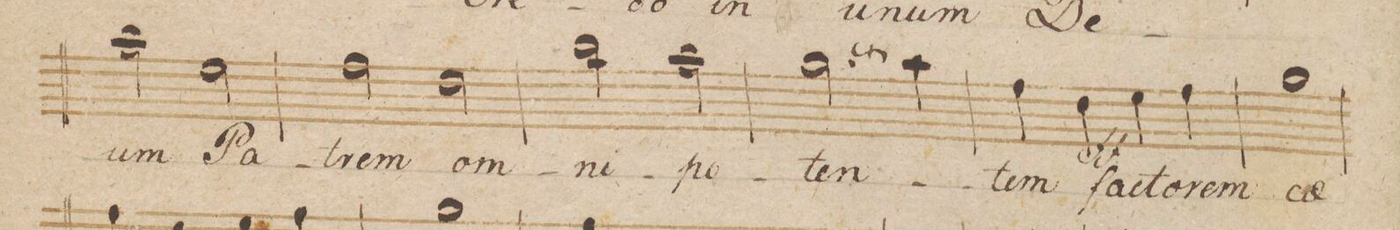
**kern	**text	**dynam
*I"Basso.	*	*
*clefF4	*	*
*k[b-]	*	*
*met(c|)	*	*
*M2/2	*	*
2c\	-um	.
2G\	Pa-	.
=6	=6	=6
2A\	-trem	.
2F\	Om-	.
=7	=7	=7
2d\	-ni-	.
2c\	-po-	.
=8	=8	=8
2.B-\$sS	-ten-	.
4c\	.	.
=9	=9	=9
4A\	-tem	.
4F\	fac-	ff
4G\	-to-	.
4A\	-rem	.
=10	=10	=10
1B-	cae-	.
=11	=11	=11
*-	*-	*-
